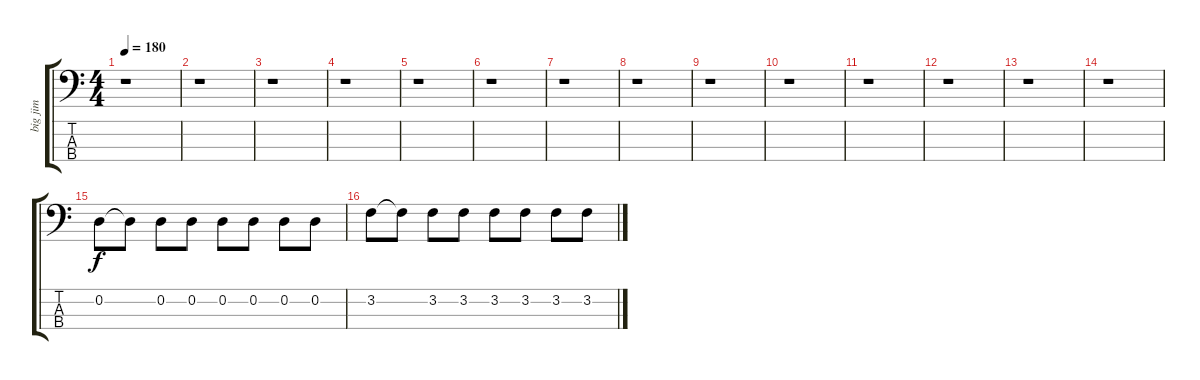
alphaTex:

\track ("big jim" "big jim") {instrument electricbasspick}
\staff {score tabs}
\tuning (G2 D2 A1 E1) {hide}
\ts (4 4)
\tempo 180
\clef f4
\ks c
r.1{dy f} |
r.1 |
r.1 |
r.1 |
r.1 |
r.1 |
r.1 |
r.1 |
r.1 |
r.1 |
r.1 |
r.1 |
r.1 |
r.1 |
0.2.8 0.2{t}.8 0.2.8 0.2.8 0.2.8 0.2.8 0.2.8 0.2.8 |
3.2.8 3.2{t}.8 3.2.8 3.2.8 3.2.8 3.2.8 3.2.8 3.2.8
